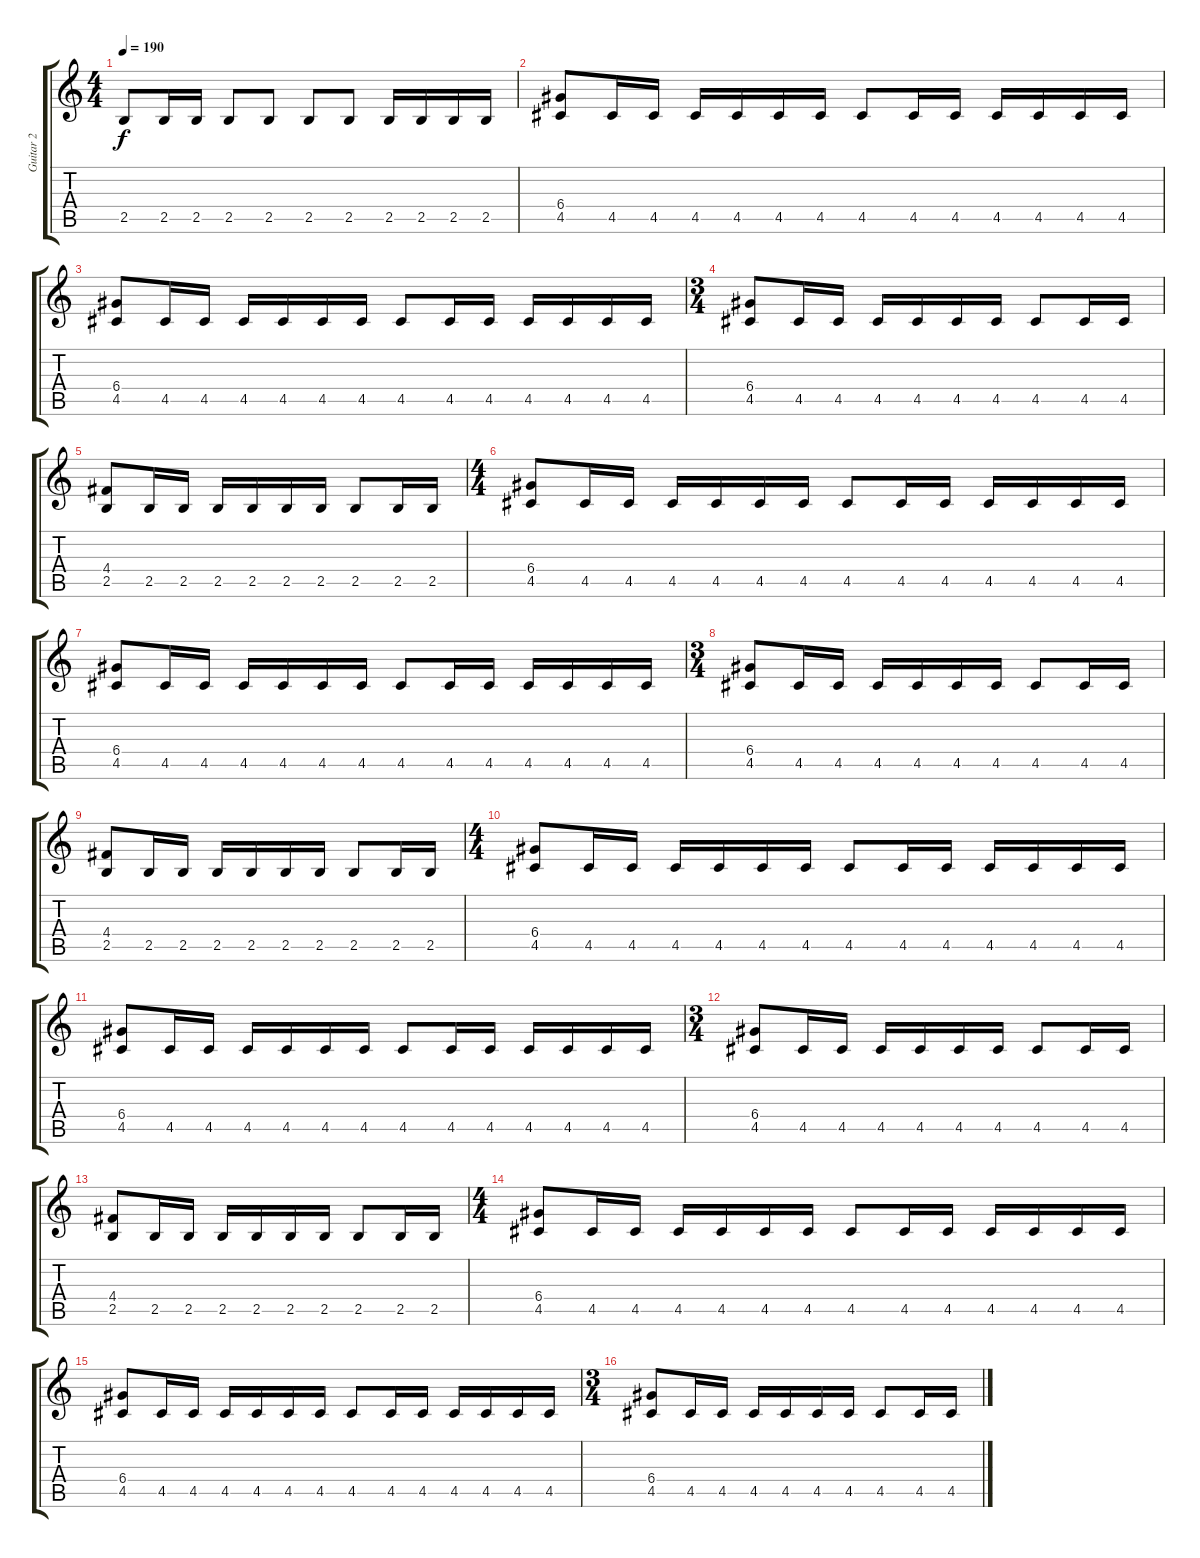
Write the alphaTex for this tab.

\track ("Guitar 2" "Guitar 2") {instrument distortionguitar}
\staff {score tabs}
\tuning (E4 B3 G3 D3 A2 E2) {hide}
\ts (4 4)
\tempo 190
\clef g2
\ks c
2.5.8{dy f} 2.5.16 2.5.16 2.5.8 2.5.8 2.5.8 2.5.8 2.5.16 2.5.16 2.5.16 2.5.16 |
(6.4 4.5).8 4.5.16 4.5.16 4.5.16 4.5.16 4.5.16 4.5.16 4.5.8 4.5.16 4.5.16 4.5.16 4.5.16 4.5.16 4.5.16 |
(6.4 4.5).8 4.5.16 4.5.16 4.5.16 4.5.16 4.5.16 4.5.16 4.5.8 4.5.16 4.5.16 4.5.16 4.5.16 4.5.16 4.5.16 |
\ts (3 4)
(6.4 4.5).8 4.5.16 4.5.16 4.5.16 4.5.16 4.5.16 4.5.16 4.5.8 4.5.16 4.5.16 |
(4.4 2.5).8 2.5.16 2.5.16 2.5.16 2.5.16 2.5.16 2.5.16 2.5.8 2.5.16 2.5.16 |
\ts (4 4)
(6.4 4.5).8 4.5.16 4.5.16 4.5.16 4.5.16 4.5.16 4.5.16 4.5.8 4.5.16 4.5.16 4.5.16 4.5.16 4.5.16 4.5.16 |
(6.4 4.5).8 4.5.16 4.5.16 4.5.16 4.5.16 4.5.16 4.5.16 4.5.8 4.5.16 4.5.16 4.5.16 4.5.16 4.5.16 4.5.16 |
\ts (3 4)
(6.4 4.5).8 4.5.16 4.5.16 4.5.16 4.5.16 4.5.16 4.5.16 4.5.8 4.5.16 4.5.16 |
(4.4 2.5).8 2.5.16 2.5.16 2.5.16 2.5.16 2.5.16 2.5.16 2.5.8 2.5.16 2.5.16 |
\ts (4 4)
(6.4 4.5).8 4.5.16 4.5.16 4.5.16 4.5.16 4.5.16 4.5.16 4.5.8 4.5.16 4.5.16 4.5.16 4.5.16 4.5.16 4.5.16 |
(6.4 4.5).8 4.5.16 4.5.16 4.5.16 4.5.16 4.5.16 4.5.16 4.5.8 4.5.16 4.5.16 4.5.16 4.5.16 4.5.16 4.5.16 |
\ts (3 4)
(6.4 4.5).8 4.5.16 4.5.16 4.5.16 4.5.16 4.5.16 4.5.16 4.5.8 4.5.16 4.5.16 |
(4.4 2.5).8 2.5.16 2.5.16 2.5.16 2.5.16 2.5.16 2.5.16 2.5.8 2.5.16 2.5.16 |
\ts (4 4)
(6.4 4.5).8 4.5.16 4.5.16 4.5.16 4.5.16 4.5.16 4.5.16 4.5.8 4.5.16 4.5.16 4.5.16 4.5.16 4.5.16 4.5.16 |
(6.4 4.5).8 4.5.16 4.5.16 4.5.16 4.5.16 4.5.16 4.5.16 4.5.8 4.5.16 4.5.16 4.5.16 4.5.16 4.5.16 4.5.16 |
\ts (3 4)
(6.4 4.5).8 4.5.16 4.5.16 4.5.16 4.5.16 4.5.16 4.5.16 4.5.8 4.5.16 4.5.16
